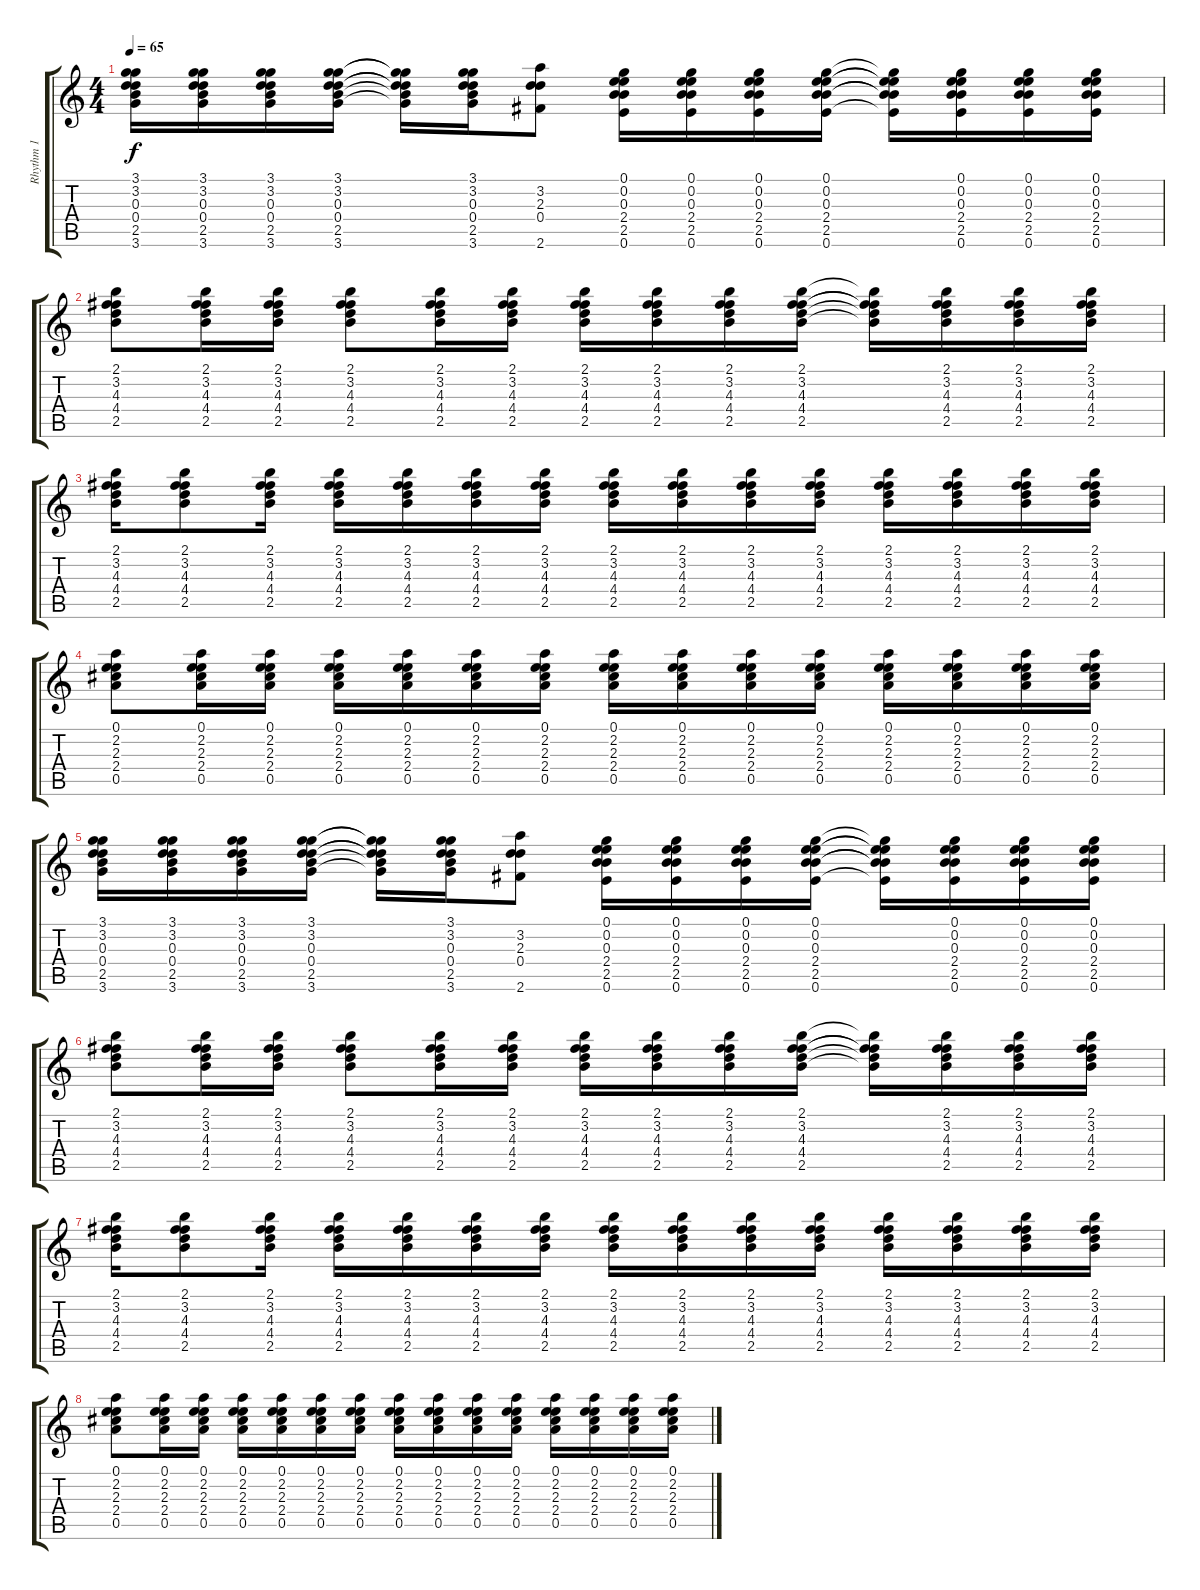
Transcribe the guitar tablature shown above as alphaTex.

\track ("Rhythm 1" "Rhythm 1") {instrument acousticguitarsteel}
\staff {score tabs}
\tuning (E4 B3 G4 D4 A3 E3) {hide}
\ts (4 4)
\tempo 65
\clef g2
\ks c
(3.1 3.2 0.3 0.4 2.5 3.6).16{dy f} (3.1 3.2 0.3 0.4 2.5 3.6).16 (3.1 3.2 0.3 0.4 2.5 3.6).16 (3.1 3.2 0.3 0.4 2.5 3.6).16 (3.1{t} 3.2{t} 0.3{t} 0.4{t} 2.5{t} 3.6{t}).16 (3.1 3.2 0.3 0.4 2.5 3.6).16 (3.2 2.3 0.4 2.6).8 (0.1 0.2 0.3 2.4 2.5 0.6).16 (0.1 0.2 0.3 2.4 2.5 0.6).16 (0.1 0.2 0.3 2.4 2.5 0.6).16 (0.1 0.2 0.3 2.4 2.5 0.6).16 (0.1{t} 0.2{t} 0.3{t} 2.4{t} 2.5{t} 0.6{t}).16 (0.1 0.2 0.3 2.4 2.5 0.6).16 (0.1 0.2 0.3 2.4 2.5 0.6).16 (0.1 0.2 0.3 2.4 2.5 0.6).16 |
(2.1 3.2 4.3 4.4 2.5).8 (2.1 3.2 4.3 4.4 2.5).16 (2.1 3.2 4.3 4.4 2.5).16 (2.1 3.2 4.3 4.4 2.5).8 (2.1 3.2 4.3 4.4 2.5).16 (2.1 3.2 4.3 4.4 2.5).16 (2.1 3.2 4.3 4.4 2.5).16 (2.1 3.2 4.3 4.4 2.5).16 (2.1 3.2 4.3 4.4 2.5).16 (2.1 3.2 4.3 4.4 2.5).16 (2.1{t} 3.2{t} 4.3{t} 4.4{t} 2.5{t}).16 (2.1 3.2 4.3 4.4 2.5).16 (2.1 3.2 4.3 4.4 2.5).16 (2.1 3.2 4.3 4.4 2.5).16 |
(2.1 3.2 4.3 4.4 2.5).16 (2.1 3.2 4.3 4.4 2.5).8 (2.1 3.2 4.3 4.4 2.5).16 (2.1 3.2 4.3 4.4 2.5).16 (2.1 3.2 4.3 4.4 2.5).16 (2.1 3.2 4.3 4.4 2.5).16 (2.1 3.2 4.3 4.4 2.5).16 (2.1 3.2 4.3 4.4 2.5).16 (2.1 3.2 4.3 4.4 2.5).16 (2.1 3.2 4.3 4.4 2.5).16 (2.1 3.2 4.3 4.4 2.5).16 (2.1 3.2 4.3 4.4 2.5).16 (2.1 3.2 4.3 4.4 2.5).16 (2.1 3.2 4.3 4.4 2.5).16 (2.1 3.2 4.3 4.4 2.5).16 |
(0.1 2.2 2.3 2.4 0.5).8 (0.1 2.2 2.3 2.4 0.5).16 (0.1 2.2 2.3 2.4 0.5).16 (0.1 2.2 2.3 2.4 0.5).16 (0.1 2.2 2.3 2.4 0.5).16 (0.1 2.2 2.3 2.4 0.5).16 (0.1 2.2 2.3 2.4 0.5).16 (0.1 2.2 2.3 2.4 0.5).16 (0.1 2.2 2.3 2.4 0.5).16 (0.1 2.2 2.3 2.4 0.5).16 (0.1 2.2 2.3 2.4 0.5).16 (0.1 2.2 2.3 2.4 0.5).16 (0.1 2.2 2.3 2.4 0.5).16 (0.1 2.2 2.3 2.4 0.5).16 (0.1 2.2 2.3 2.4 0.5).16 |
(3.1 3.2 0.3 0.4 2.5 3.6).16 (3.1 3.2 0.3 0.4 2.5 3.6).16 (3.1 3.2 0.3 0.4 2.5 3.6).16 (3.1 3.2 0.3 0.4 2.5 3.6).16 (3.1{t} 3.2{t} 0.3{t} 0.4{t} 2.5{t} 3.6{t}).16 (3.1 3.2 0.3 0.4 2.5 3.6).16 (3.2 2.3 0.4 2.6).8 (0.1 0.2 0.3 2.4 2.5 0.6).16 (0.1 0.2 0.3 2.4 2.5 0.6).16 (0.1 0.2 0.3 2.4 2.5 0.6).16 (0.1 0.2 0.3 2.4 2.5 0.6).16 (0.1{t} 0.2{t} 0.3{t} 2.4{t} 2.5{t} 0.6{t}).16 (0.1 0.2 0.3 2.4 2.5 0.6).16 (0.1 0.2 0.3 2.4 2.5 0.6).16 (0.1 0.2 0.3 2.4 2.5 0.6).16 |
(2.1 3.2 4.3 4.4 2.5).8 (2.1 3.2 4.3 4.4 2.5).16 (2.1 3.2 4.3 4.4 2.5).16 (2.1 3.2 4.3 4.4 2.5).8 (2.1 3.2 4.3 4.4 2.5).16 (2.1 3.2 4.3 4.4 2.5).16 (2.1 3.2 4.3 4.4 2.5).16 (2.1 3.2 4.3 4.4 2.5).16 (2.1 3.2 4.3 4.4 2.5).16 (2.1 3.2 4.3 4.4 2.5).16 (2.1{t} 3.2{t} 4.3{t} 4.4{t} 2.5{t}).16 (2.1 3.2 4.3 4.4 2.5).16 (2.1 3.2 4.3 4.4 2.5).16 (2.1 3.2 4.3 4.4 2.5).16 |
(2.1 3.2 4.3 4.4 2.5).16 (2.1 3.2 4.3 4.4 2.5).8 (2.1 3.2 4.3 4.4 2.5).16 (2.1 3.2 4.3 4.4 2.5).16 (2.1 3.2 4.3 4.4 2.5).16 (2.1 3.2 4.3 4.4 2.5).16 (2.1 3.2 4.3 4.4 2.5).16 (2.1 3.2 4.3 4.4 2.5).16 (2.1 3.2 4.3 4.4 2.5).16 (2.1 3.2 4.3 4.4 2.5).16 (2.1 3.2 4.3 4.4 2.5).16 (2.1 3.2 4.3 4.4 2.5).16 (2.1 3.2 4.3 4.4 2.5).16 (2.1 3.2 4.3 4.4 2.5).16 (2.1 3.2 4.3 4.4 2.5).16 |
(0.1 2.2 2.3 2.4 0.5).8 (0.1 2.2 2.3 2.4 0.5).16 (0.1 2.2 2.3 2.4 0.5).16 (0.1 2.2 2.3 2.4 0.5).16 (0.1 2.2 2.3 2.4 0.5).16 (0.1 2.2 2.3 2.4 0.5).16 (0.1 2.2 2.3 2.4 0.5).16 (0.1 2.2 2.3 2.4 0.5).16 (0.1 2.2 2.3 2.4 0.5).16 (0.1 2.2 2.3 2.4 0.5).16 (0.1 2.2 2.3 2.4 0.5).16 (0.1 2.2 2.3 2.4 0.5).16 (0.1 2.2 2.3 2.4 0.5).16 (0.1 2.2 2.3 2.4 0.5).16 (0.1 2.2 2.3 2.4 0.5).16
